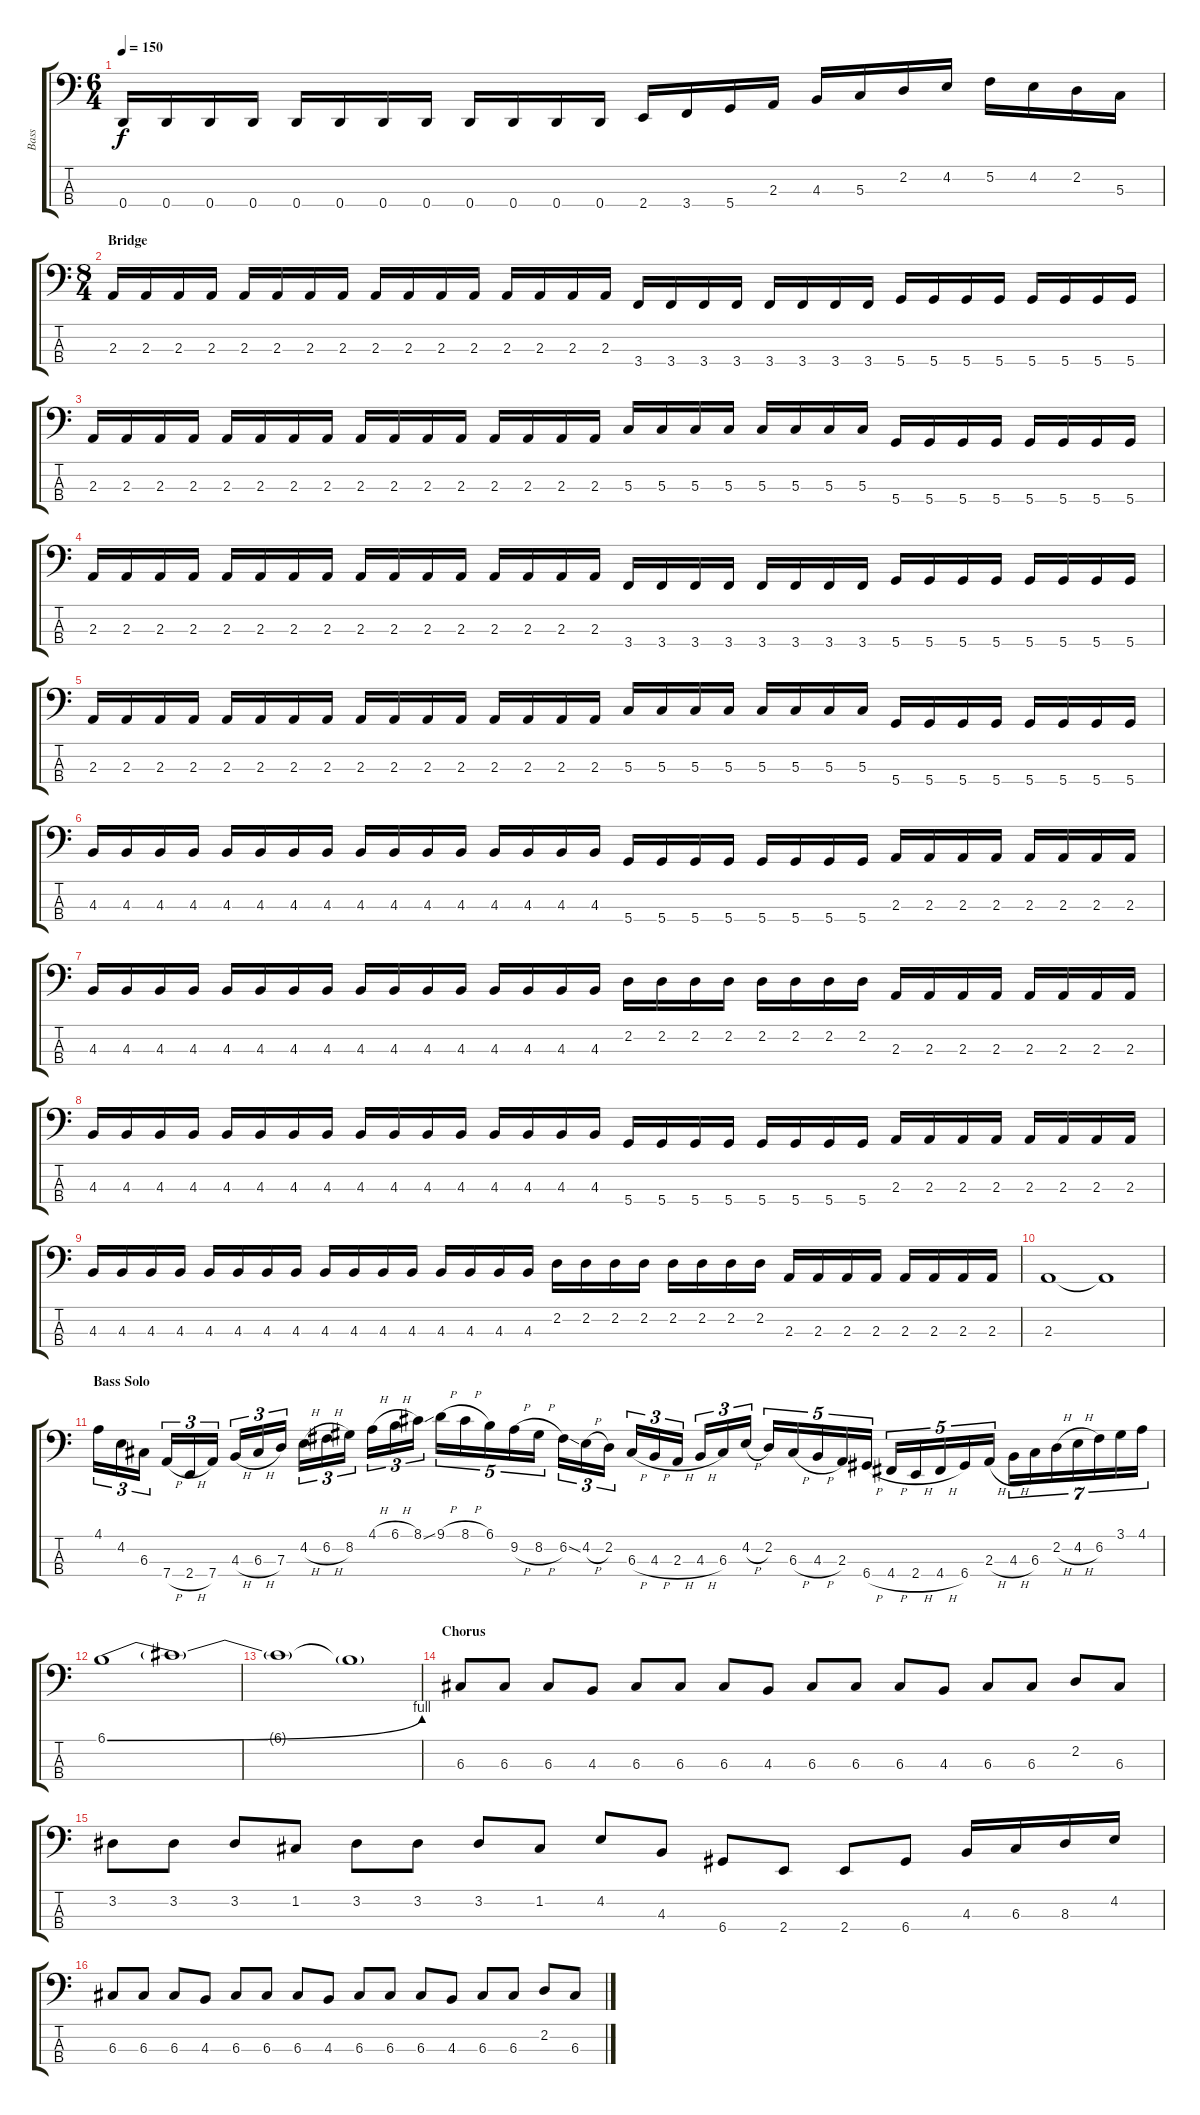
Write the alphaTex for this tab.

\track ("Bass" "Bass") {instrument electricbassfinger}
\staff {score tabs}
\tuning (F2 C2 G1 D1) {hide}
\ts (6 4)
\tempo 150
\clef f4
\ks c
0.4.16{dy f} 0.4.16 0.4.16 0.4.16 0.4.16 0.4.16 0.4.16 0.4.16 0.4.16 0.4.16 0.4.16 0.4.16 2.4.16 3.4.16 5.4.16 2.3.16 4.3.16 5.3.16 2.2.16 4.2.16 5.2.16 4.2.16 2.2.16 5.3.16 |
\ts (8 4)
\section ("" "Bridge")
2.3.16 2.3.16 2.3.16 2.3.16 2.3.16 2.3.16 2.3.16 2.3.16 2.3.16 2.3.16 2.3.16 2.3.16 2.3.16 2.3.16 2.3.16 2.3.16 3.4.16 3.4.16 3.4.16 3.4.16 3.4.16 3.4.16 3.4.16 3.4.16 5.4.16 5.4.16 5.4.16 5.4.16 5.4.16 5.4.16 5.4.16 5.4.16 |
2.3.16 2.3.16 2.3.16 2.3.16 2.3.16 2.3.16 2.3.16 2.3.16 2.3.16 2.3.16 2.3.16 2.3.16 2.3.16 2.3.16 2.3.16 2.3.16 5.3.16 5.3.16 5.3.16 5.3.16 5.3.16 5.3.16 5.3.16 5.3.16 5.4.16 5.4.16 5.4.16 5.4.16 5.4.16 5.4.16 5.4.16 5.4.16 |
2.3.16 2.3.16 2.3.16 2.3.16 2.3.16 2.3.16 2.3.16 2.3.16 2.3.16 2.3.16 2.3.16 2.3.16 2.3.16 2.3.16 2.3.16 2.3.16 3.4.16 3.4.16 3.4.16 3.4.16 3.4.16 3.4.16 3.4.16 3.4.16 5.4.16 5.4.16 5.4.16 5.4.16 5.4.16 5.4.16 5.4.16 5.4.16 |
2.3.16 2.3.16 2.3.16 2.3.16 2.3.16 2.3.16 2.3.16 2.3.16 2.3.16 2.3.16 2.3.16 2.3.16 2.3.16 2.3.16 2.3.16 2.3.16 5.3.16 5.3.16 5.3.16 5.3.16 5.3.16 5.3.16 5.3.16 5.3.16 5.4.16 5.4.16 5.4.16 5.4.16 5.4.16 5.4.16 5.4.16 5.4.16 |
4.3.16 4.3.16 4.3.16 4.3.16 4.3.16 4.3.16 4.3.16 4.3.16 4.3.16 4.3.16 4.3.16 4.3.16 4.3.16 4.3.16 4.3.16 4.3.16 5.4.16 5.4.16 5.4.16 5.4.16 5.4.16 5.4.16 5.4.16 5.4.16 2.3.16 2.3.16 2.3.16 2.3.16 2.3.16 2.3.16 2.3.16 2.3.16 |
4.3.16 4.3.16 4.3.16 4.3.16 4.3.16 4.3.16 4.3.16 4.3.16 4.3.16 4.3.16 4.3.16 4.3.16 4.3.16 4.3.16 4.3.16 4.3.16 2.2.16 2.2.16 2.2.16 2.2.16 2.2.16 2.2.16 2.2.16 2.2.16 2.3.16 2.3.16 2.3.16 2.3.16 2.3.16 2.3.16 2.3.16 2.3.16 |
4.3.16 4.3.16 4.3.16 4.3.16 4.3.16 4.3.16 4.3.16 4.3.16 4.3.16 4.3.16 4.3.16 4.3.16 4.3.16 4.3.16 4.3.16 4.3.16 5.4.16 5.4.16 5.4.16 5.4.16 5.4.16 5.4.16 5.4.16 5.4.16 2.3.16 2.3.16 2.3.16 2.3.16 2.3.16 2.3.16 2.3.16 2.3.16 |
4.3.16 4.3.16 4.3.16 4.3.16 4.3.16 4.3.16 4.3.16 4.3.16 4.3.16 4.3.16 4.3.16 4.3.16 4.3.16 4.3.16 4.3.16 4.3.16 2.2.16 2.2.16 2.2.16 2.2.16 2.2.16 2.2.16 2.2.16 2.2.16 2.3.16 2.3.16 2.3.16 2.3.16 2.3.16 2.3.16 2.3.16 2.3.16 |
2.3.1 2.3{t}.1 |
\section ("" "Bass Solo")
4.1.16{tu (3 2)} 4.2.16{tu (3 2)} 6.3.16{tu (3 2)} 7.4{h}.16{tu (3 2)} 2.4{h}.16{tu (3 2)} 7.4.16{tu (3 2)} 4.3{h}.16{tu (3 2)} 6.3{h}.16{tu (3 2)} 7.3.16{tu (3 2)} 4.2{h}.16{tu (3 2)} 6.2{h}.16{tu (3 2)} 8.2.16{tu (3 2)} 4.1{h}.16{tu (3 2)} 6.1{h}.16{tu (3 2)} 8.1{ss}.16{tu (3 2)} 9.1{h}.16{tu (5 4)} 8.1{h}.16{tu (5 4)} 6.1.16{tu (5 4)} 9.2{h}.16{tu (5 4)} 8.2{h}.16{tu (5 4)} 6.2{ss}.16{tu (3 2)} 4.2{h}.16{tu (3 2)} 2.2.16{tu (3 2)} 6.3{h}.16{tu (3 2)} 4.3{h}.16{tu (3 2)} 2.3{h}.16{tu (3 2)} 4.3{h}.16{tu (3 2)} 6.3.16{tu (3 2)} 4.2{h}.16{tu (3 2)} 2.2.16{tu (5 4)} 6.3{h}.16{tu (5 4)} 4.3{h}.16{tu (5 4)} 2.3.16{tu (5 4)} 6.4{h}.16{tu (5 4)} 4.4{h}.16{tu (5 4)} 2.4{h}.16{tu (5 4)} 4.4{h}.16{tu (5 4)} 6.4.16{tu (5 4)} 2.3{h}.16{tu (5 4)} 4.3{h}.16{tu (7 4)} 6.3.16{tu (7 4)} 2.2{h}.16{tu (7 4)} 4.2{h}.16{tu (7 4)} 6.2.16{tu (7 4)} 3.1.16{tu (7 4)} 4.1.16{tu (7 4)} |
6.1{be (bend 0 0 60 4)}.1 6.1{t}.1 |
6.1{t}.1 6.1{t}.1 |
\section ("" "Chorus")
6.3.8 6.3.8 6.3.8 4.3.8 6.3.8 6.3.8 6.3.8 4.3.8 6.3.8 6.3.8 6.3.8 4.3.8 6.3.8 6.3.8 2.2.8 6.3.8 |
3.2.8 3.2.8 3.2.8 1.2.8 3.2.8 3.2.8 3.2.8 1.2.8 4.2.8 4.3.8 6.4.8 2.4.8 2.4.8 6.4.8 4.3.16 6.3.16 8.3.16 4.2.16 |
6.3.8 6.3.8 6.3.8 4.3.8 6.3.8 6.3.8 6.3.8 4.3.8 6.3.8 6.3.8 6.3.8 4.3.8 6.3.8 6.3.8 2.2.8 6.3.8
